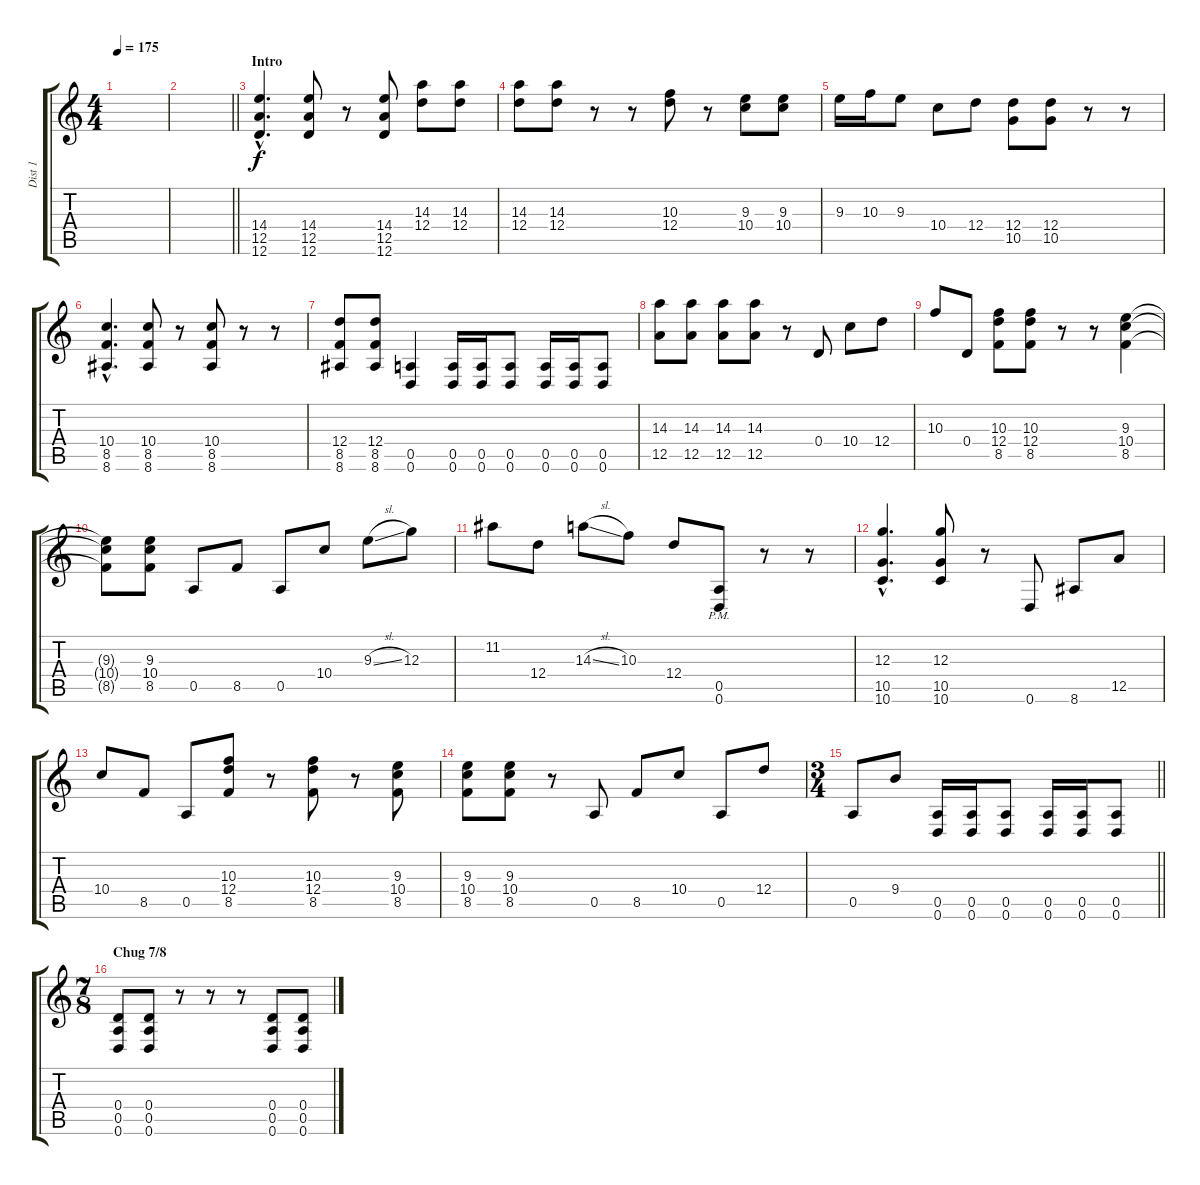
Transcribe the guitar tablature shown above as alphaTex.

\track ("Dist 1" "Dist 1") {instrument distortionguitar}
\staff {score tabs}
\tuning (E4 B3 G3 D3 A2 D2) {hide}
\ts (4 4)
\tempo 175
\clef g2
\ks c
|
\barLineRight lightlight
|
\section ("" "Intro")
(14.4{hac} 12.5{hac} 12.6{hac}).4{d} (14.4 12.5 12.6).8 r.8 (14.4 12.5 12.6).8 (14.3 12.4).8 (14.3 12.4).8 |
(14.3 12.4).8 (14.3 12.4).8 r.8 r.8 (10.3 12.4).8 r.8 (9.3 10.4).8 (9.3 10.4).8 |
9.3.16 10.3.16 9.3.8 10.4.8 12.4.8 (12.4 10.5).8 (12.4 10.5).8 r.8 r.8 |
(10.4{hac} 8.5{hac} 8.6{hac}).4{d} (10.4 8.5 8.6).8 r.8 (10.4 8.5 8.6).8 r.8 r.8 |
(12.4 8.5 8.6).8 (12.4 8.5 8.6).8 (0.5 0.6).4 (0.5 0.6).16 (0.5 0.6).16 (0.5 0.6).8 (0.5 0.6).16 (0.5 0.6).16 (0.5 0.6).8 |
(14.3 12.5).8 (14.3 12.5).8 (14.3 12.5).8 (14.3 12.5).8 r.8 0.4.8 10.4.8 12.4.8 |
10.3.8 0.4.8 (10.3 12.4 8.5).8 (10.3 12.4 8.5).8 r.8 r.8 (9.3 10.4 8.5).4 |
(9.3{t} 10.4{t} 8.5{t}).8 (9.3 10.4 8.5).8 0.5.8 8.5.8 0.5.8 10.4.8 9.3{sl}.8 12.3.8 |
11.2.8 12.4.8 14.3{sl}.8 10.3.8 12.4.8 (0.5 0.6{pm}).8 r.8 r.8 |
(12.3{hac} 10.5{hac} 10.6{hac}).4{d} (12.3 10.5 10.6).8 r.8 0.6.8 8.6.8 12.5.8 |
10.4.8 8.5.8 0.5.8 (10.3 12.4 8.5).8 r.8 (10.3 12.4 8.5).8 r.8 (9.3 10.4 8.5).8 |
(9.3 10.4 8.5).8 (9.3 10.4 8.5).8 r.8 0.5.8 8.5.8 10.4.8 0.5.8 12.4.8 |
\ts (3 4)
\barLineRight lightlight
0.5.8 9.4.8 (0.5 0.6).16 (0.5 0.6).16 (0.5 0.6).8 (0.5 0.6).16 (0.5 0.6).16 (0.5 0.6).8 |
\ts (7 8)
\section ("" "Chug 7/8")
(0.4 0.5 0.6).8 (0.4 0.5 0.6).8 r.8 r.8 r.8 (0.4 0.5 0.6).8 (0.4 0.5 0.6).8
